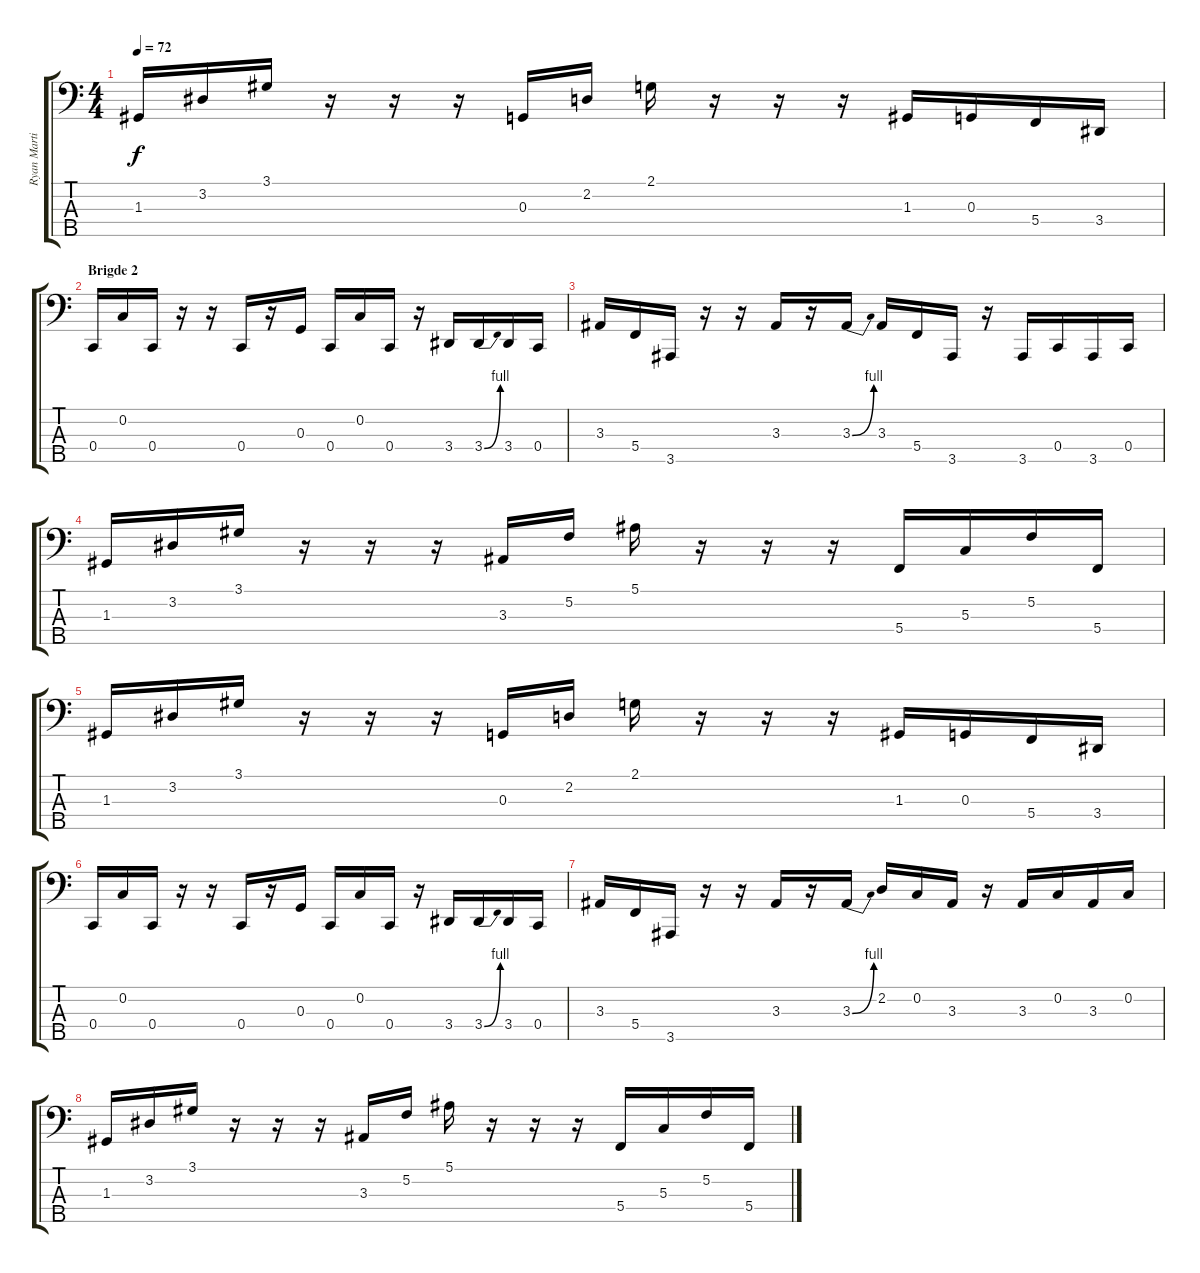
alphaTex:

\track ("Ryan Martinie \"Rü-D\" (Bass)" "Ryan Marti") {instrument electricbasspick}
\staff {score tabs}
\tuning (F2 C2 G1 C1 G0) {hide}
\ts (4 4)
\tempo 72
\clef f4
\ks c
1.3.16{dy f} 3.2.16 3.1.16 r.16 r.16 r.16 0.3.16 2.2.16 2.1.16 r.16 r.16 r.16 1.3.16 0.3.16 5.4.16 3.4.16 |
\section ("" "Brigde 2")
0.4.16 0.2.16 0.4.16 r.16 r.16 0.4.16 r.16 0.3.16 0.4.16 0.2.16 0.4.16 r.16 3.4.16 3.4{be (bend 0 0 60 4)}.16 3.4.16 0.4.16 |
3.3.16 5.4.16 3.5.16 r.16 r.16 3.3.16 r.16 3.3{be (bend 0 0 60 4)}.16 3.3.16 5.4.16 3.5.16 r.16 3.5.16 0.4.16 3.5.16 0.4.16 |
1.3.16 3.2.16 3.1.16 r.16 r.16 r.16 3.3.16 5.2.16 5.1.16 r.16 r.16 r.16 5.4.16 5.3.16 5.2.16 5.4.16 |
1.3.16 3.2.16 3.1.16 r.16 r.16 r.16 0.3.16 2.2.16 2.1.16 r.16 r.16 r.16 1.3.16 0.3.16 5.4.16 3.4.16 |
0.4.16 0.2.16 0.4.16 r.16 r.16 0.4.16 r.16 0.3.16 0.4.16 0.2.16 0.4.16 r.16 3.4.16 3.4{be (bend 0 0 60 4)}.16 3.4.16 0.4.16 |
3.3.16 5.4.16 3.5.16 r.16 r.16 3.3.16 r.16 3.3{be (bend 0 0 60 4)}.16 2.2.16 0.2.16 3.3.16 r.16 3.3.16 0.2.16 3.3.16 0.2.16 |
1.3.16 3.2.16 3.1.16 r.16 r.16 r.16 3.3.16 5.2.16 5.1.16 r.16 r.16 r.16 5.4.16 5.3.16 5.2.16 5.4.16
